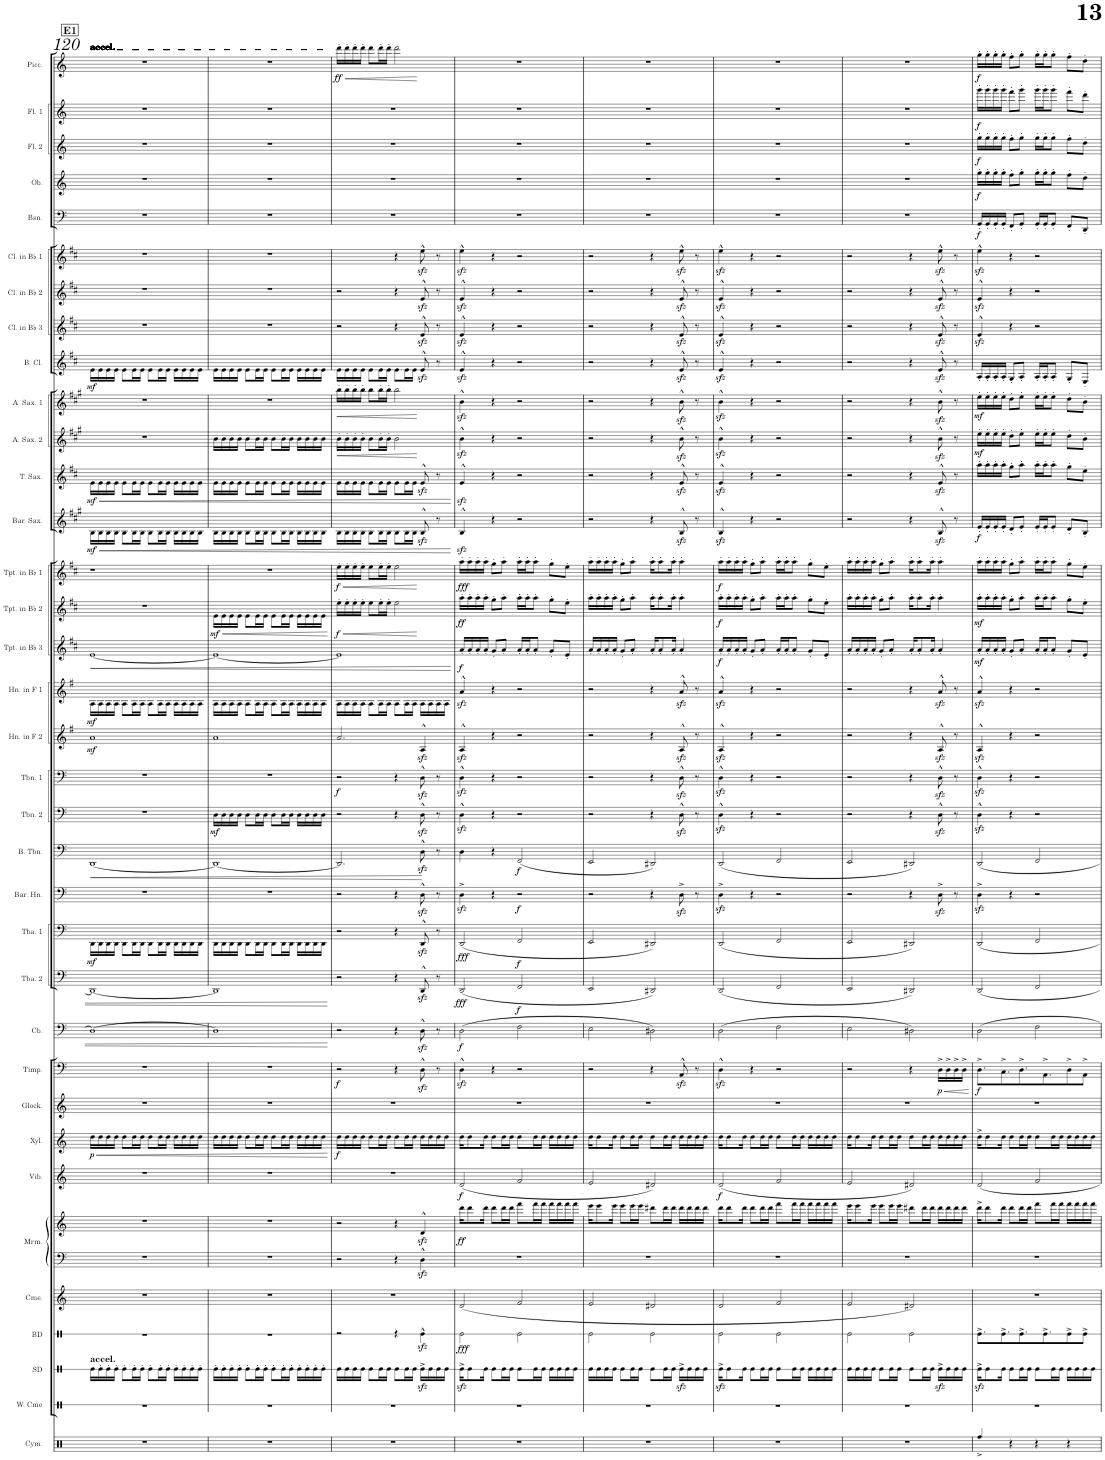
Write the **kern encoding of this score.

**kern	**kern	**kern	**kern	**dynam	**kern	**kern	**kern	**dynam	**kern	**dynam	**kern	**dynam	**kern	**kern	**dynam	**kern	**dynam	**kern	**dynam	**kern	**dynam	**kern	**dynam	**kern	**dynam	**kern	**dynam	**kern	**dynam	**kern	**dynam	**kern	**dynam	**kern	**dynam	**kern	**dynam	**kern	**dynam	**kern	**dynam	**kern	**dynam	**kern	**dynam	**kern	**dynam	**kern	**dynam	**kern	**kern	**kern	**kern	**dynam	**kern	**dynam	**kern	**dynam	**kern	**dynam	**kern	**dynam
*part35	*part34	*part33	*part32	*part32	*part31	*part30	*part30	*part30	*part29	*part29	*part28	*part28	*part27	*part26	*part26	*part25	*part25	*part24	*part24	*part23	*part23	*part22	*part22	*part21	*part21	*part20	*part20	*part19	*part19	*part18	*part18	*part17	*part17	*part16	*part16	*part15	*part15	*part14	*part14	*part13	*part13	*part12	*part12	*part11	*part11	*part10	*part10	*part9	*part9	*part8	*part7	*part6	*part5	*part5	*part4	*part4	*part3	*part3	*part2	*part2	*part1	*part1
*staff36	*staff35	*staff34	*staff33	*staff33	*staff32	*staff31	*staff30	*staff30/31	*staff29	*staff29	*staff28	*staff28	*staff27	*staff26	*staff26	*staff25	*staff25	*staff24	*staff24	*staff23	*staff23	*staff22	*staff22	*staff21	*staff21	*staff20	*staff20	*staff19	*staff19	*staff18	*staff18	*staff17	*staff17	*staff16	*staff16	*staff15	*staff15	*staff14	*staff14	*staff13	*staff13	*staff12	*staff12	*staff11	*staff11	*staff10	*staff10	*staff9	*staff9	*staff8	*staff7	*staff6	*staff5	*staff5	*staff4	*staff4	*staff3	*staff3	*staff2	*staff2	*staff1	*staff1
*I"Cymbals	*I"Wind Chimes	*I"Snare Drum	*I"Bass Drum	*	*I"Chimes	*I"Marimba	*	*	*I"Vibraphone	*	*I"Xylophone	*	*I"Glockenspiel	*I"Timpani	*	*I"Contrabass	*	*I"Tuba 2	*	*I"Tuba 1	*	*I"Baritone Horn	*	*I"Bass Trombone	*	*I"Trombone 2	*	*I"Trombone 1	*	*I"Horn in F 2	*	*I"Horn in F 1	*	*I"Trumpet in Bb 3	*	*I"Trumpet in Bb 2	*	*I"Trumpet in Bb 1	*	*I"Baritone Saxophone	*	*I"Tenor Saxophone	*	*I"Alto Saxophone 2	*	*I"Alto Saxophone 1	*	*I"Bass Clarinet	*	*I"Clarinet in Bb 3	*I"Clarinet in Bb 2	*I"Clarinet in Bb 1	*I"Bassoon	*	*I"Oboe	*	*I"Flute 2	*	*I"Flute 1	*	*I"Piccolo	*
*I'Cym.	*I'W. Cme	*I'SD	*I'BD	*	*I'Cme.	*I'Mrm.	*	*	*I'Vib.	*	*I'Xyl.	*	*I'Glock.	*I'Timp.	*	*I'Cb.	*	*I'Tba. 2	*	*I'Tba. 1	*	*I'Bar. Hn.	*	*I'B. Tbn.	*	*I'Tbn. 2	*	*I'Tbn. 1	*	*I'Hn. in F 2	*	*I'Hn. in F 1	*	*I'Tpt. in Bb 3	*	*I'Tpt. in Bb 2	*	*I'Tpt. in Bb 1	*	*I'Bar. Sax.	*	*I'T. Sax.	*	*I'A. Sax. 2	*	*I'A. Sax. 1	*	*I'B. Cl.	*	*I'Cl. in Bb 3	*I'Cl. in Bb 2	*I'Cl. in Bb 1	*I'Bsn.	*	*I'Ob.	*	*I'Fl. 2	*	*I'Fl. 1	*	*I'Picc.	*
!!LO:PB:g=z
*clefX	*clefX	*clefX	*clefX	*	*clefG2	*clefF4	*clefG2	*	*clefG2	*	*clefG2	*	*clefG2	*clefF4	*	*clefF4	*	*clefF4	*	*clefF4	*	*clefF4	*	*clefF4	*	*clefF4	*	*clefF4	*	*clefG2	*	*clefG2	*	*clefG2	*	*clefG2	*	*clefG2	*	*clefG2	*	*clefG2	*	*clefG2	*	*clefG2	*	*clefG2	*	*clefG2	*clefG2	*clefG2	*clefF4	*	*clefG2	*	*clefG2	*	*clefG2	*	*clefG2	*
*	*	*	*	*	*	*	*	*	*	*	*Trd-7c-12	*	*Trd-14c-24	*	*	*Trd7c12	*	*	*	*	*	*Trd4c7	*	*	*	*	*	*	*	*Trd4c7	*	*Trd4c7	*	*Trd1c2	*	*Trd1c2	*	*Trd1c2	*	*Trd12c21	*	*Trd8c14	*	*Trd5c9	*	*Trd5c9	*	*Trd8c14	*	*Trd1c2	*Trd1c2	*Trd1c2	*	*	*	*	*	*	*	*	*Trd-7c-12	*
*k[]	*k[]	*k[]	*k[]	*	*k[]	*k[]	*k[]	*	*k[]	*	*k[]	*	*k[]	*k[]	*	*k[]	*	*k[]	*	*k[]	*	*k[]	*	*k[]	*	*k[]	*	*k[]	*	*k[f#]	*	*k[f#]	*	*k[f#c#]	*	*k[f#c#]	*	*k[f#c#]	*	*k[f#c#g#]	*	*k[f#c#]	*	*k[f#c#g#]	*	*k[f#c#g#]	*	*k[f#c#]	*	*k[f#c#]	*k[f#c#]	*k[f#c#]	*k[]	*	*k[]	*	*k[]	*	*k[]	*	*k[]	*
*M4/4	*M4/4	*M4/4	*M4/4	*	*M4/4	*M4/4	*M4/4	*	*M4/4	*	*M4/4	*	*M4/4	*M4/4	*	*M4/4	*	*M4/4	*	*M4/4	*	*M4/4	*	*M4/4	*	*M4/4	*	*M4/4	*	*M4/4	*	*M4/4	*	*M4/4	*	*M4/4	*	*M4/4	*	*M4/4	*	*M4/4	*	*M4/4	*	*M4/4	*	*M4/4	*	*M4/4	*M4/4	*M4/4	*M4/4	*	*M4/4	*	*M4/4	*	*M4/4	*	*M4/4	*
!!LO:REH:place=s1:a:B:cj:fs=14:t=E1
=120	=120	=120	=120	=120	=120	=120	=120	=120	=120	=120	=120	=120	=120	=120	=120	=120	=120	=120	=120	=120	=120	=120	=120	=120	=120	=120	=120	=120	=120	=120	=120	=120	=120	=120	=120	=120	=120	=120	=120	=120	=120	=120	=120	=120	=120	=120	=120	=120	=120	=120	=120	=120	=120	=120	=120	=120	=120	=120	=120	=120	=120	=120
!	!	!	!	!	!	!	!	!	!	!	!	!	!	!	!	!	!	!	!	!	!	!	!	!	!	!	!	!	!	!	!	!	!	!	!	!	!	!	!	!	!	!	!	!	!	!	!	!	!	!	!	!	!	!	!	!	!	!	!	!	!LO:TX:a:t=accel.	!
!	!	!	!	!	!	!	!	!	!	!	!	!	!	!	!	!	!	!	!	!	!	!	!	!	!	!	!	!	!	!	!	!	!	!	!	!	!	!	!	!	!	!	!	!	!	!	!	!	!	!	!	!	!	!	!	!	!	!	!	!	!LO:TX:a:t=accel.	!
!	!	!	!	!	!	!	!	!	!	!	!	!	!	!	!	!	!	!	!	!	!	!	!	!	!	!	!	!	!	!	!	!	!	!	!	!	!	!	!	!	!	!	!	!	!	!	!	!	!	!	!	!	!	!	!	!	!	!	!	!	!LO:TX:a:t=accel.	!
!	!	!	!	!	!	!	!	!	!	!	!	!	!	!	!	!	!	!	!	!	!	!	!	!	!	!	!	!	!	!	!	!	!	!	!	!	!	!	!	!	!	!	!	!	!	!	!	!	!	!	!	!	!	!	!	!	!	!	!	!	!LO:TX:a:t=accel.	!
!	!	!	!	!	!	!	!	!	!	!	!	!	!	!	!	!	!	!	!	!	!	!	!	!	!	!	!	!	!	!	!	!	!	!	!	!	!	!	!	!	!	!	!	!	!	!	!	!	!	!	!	!	!	!	!	!	!	!	!	!	!LO:TX:a:t=accel.	!
!	!	!	!	!	!	!	!	!	!	!	!	!	!	!	!	!	!	!	!	!	!	!	!	!	!	!	!	!	!	!	!	!	!	!	!	!	!	!	!	!	!	!	!	!	!	!	!	!	!	!	!	!	!	!	!	!	!	!	!	!	!LO:TX:a:t=accel.	!
!	!	!	!	!	!	!	!	!	!	!	!	!	!	!	!	!	!	!	!	!	!	!	!	!	!	!	!	!	!	!	!	!	!	!	!	!	!	!	!	!	!	!	!	!	!	!	!	!	!	!	!	!	!	!	!	!	!	!	!	!	!LO:TX:a:t=accel.	!
!	!	!	!	!	!	!	!	!	!	!	!	!	!	!	!	!	!	!	!	!	!	!	!	!	!	!	!	!	!	!	!	!	!	!	!	!	!	!	!	!	!	!	!	!	!	!	!	!	!	!	!	!	!	!	!	!	!	!	!	!	!LO:TX:a:t=accel.	!
!	!	!	!	!	!	!	!	!	!	!	!	!	!	!	!	!	!	!	!	!	!	!	!	!	!	!	!	!	!	!	!	!	!	!	!	!	!	!	!	!	!	!	!	!	!	!	!	!	!	!	!	!	!	!	!	!	!	!	!	!	!LO:TX:a:t=accel.	!
!	!	!	!	!	!	!	!	!	!	!	!	!	!	!	!	!	!	!	!	!	!	!	!	!	!	!	!	!	!	!	!	!	!	!	!	!	!	!	!	!	!	!	!	!	!	!	!	!	!	!	!	!	!	!	!	!	!	!	!	!	!LO:TX:a:t=accel.	!
!	!	!LO:TX:a:t=accel.	!	!	!	!	!	!	!	!	!	!	!	!	!	!	!	!	!	!	!	!	!	!	!	!	!	!	!	!	!	!	!	!	!	!	!	!	!	!	!	!	!	!	!	!	!	!	!	!	!	!	!	!	!	!	!	!	!	!	!	!
!	!	!	!	!	!	!	!	!	!	!	!	!LO:HP:b	!	!	!	!	!	!	!	!	!	!	!	!	!LO:HP:b	!	!	!	!	!	!	!	!	!	!LO:HP:b	!	!	!	!	!	!LO:HP:b	!	!LO:HP:b	!	!	!	!	!	!	!	!	!	!	!	!	!	!	!	!	!	!	!
!	!	!	!	!	!	!	!	!	!	!	!	!LO:DY:n=1:b	!	!	!	!	!	!	!	!	!LO:DY:b	!	!	!	!	!	!	!	!	!	!LO:DY:b	!	!LO:DY:b	!	!	!	!	!	!	!	!LO:DY:n=1:b	!	!LO:DY:n=1:b	!	!	!	!	!	!LO:DY:b	!	!	!	!	!	!	!	!	!	!	!	!	!
1r	1r	16Re\LL	1r	.	1r	1r	1r	.	1r	.	16dd\LL	< p	1r	1r	.	1D_	.	1DD_	.	16DD\LL	mf	1r	.	[1DD	<	1r	.	1r	.	1a	mf	16A\LL	mf	[1e	<	1r	.	1r	.	16B\LL	< mf	16e\LL	< mf	1r	.	1r	.	16e\LL	mf	1r	1r	1r	1r	.	1r	.	1r	.	1r	.	1r	.
.	.	16Re'\	.	.	.	.	.	.	.	.	16dd\	.	.	.	.	.	.	.	.	16DD\	.	.	.	.	.	.	.	.	.	.	.	16A\	.	.	.	.	.	.	.	16B\	.	16e\	.	.	.	.	.	16e\	.	.	.	.	.	.	.	.	.	.	.	.	.	.
.	.	16Re'\	.	.	.	.	.	.	.	.	16dd\	.	.	.	.	.	.	.	.	16DD\	.	.	.	.	.	.	.	.	.	.	.	16A\	.	.	.	.	.	.	.	16B\	.	16e\	.	.	.	.	.	16e\	.	.	.	.	.	.	.	.	.	.	.	.	.	.
.	.	16Re'\JJ	.	.	.	.	.	.	.	.	16dd\JJ	.	.	.	.	.	.	.	.	16DD\JJ	.	.	.	.	.	.	.	.	.	.	.	16A\JJ	.	.	.	.	.	.	.	16B\JJ	.	16e\JJ	.	.	.	.	.	16e\JJ	.	.	.	.	.	.	.	.	.	.	.	.	.	.
.	.	8Re'\L	.	.	.	.	.	.	.	.	8dd\L	.	.	.	.	.	.	.	.	8DD\L	.	.	.	.	.	.	.	.	.	.	.	8A\L	.	.	.	.	.	.	.	8B\L	.	8e\L	.	.	.	.	.	8e\L	.	.	.	.	.	.	.	.	.	.	.	.	.	.
.	.	16Re'\L	.	.	.	.	.	.	.	.	16dd\L	.	.	.	.	.	.	.	.	16DD\L	.	.	.	.	.	.	.	.	.	.	.	16A\L	.	.	.	.	.	.	.	16B\L	.	16e\L	.	.	.	.	.	16e\L	.	.	.	.	.	.	.	.	.	.	.	.	.	.
.	.	16Re'\JJ	.	.	.	.	.	.	.	.	16dd\JJ	.	.	.	.	.	.	.	.	16DD\JJ	.	.	.	.	.	.	.	.	.	.	.	16A\JJ	.	.	.	.	.	.	.	16B\JJ	.	16e\JJ	.	.	.	.	.	16e\JJ	.	.	.	.	.	.	.	.	.	.	.	.	.	.
.	.	8Re'\L	.	.	.	.	.	.	.	.	8dd\L	.	.	.	.	.	.	.	.	8DD\L	.	.	.	.	.	.	.	.	.	.	.	8A\L	.	.	.	.	.	.	.	8B\L	.	8e\L	.	.	.	.	.	8e\L	.	.	.	.	.	.	.	.	.	.	.	.	.	.
.	.	16Re'\L	.	.	.	.	.	.	.	.	16dd\L	.	.	.	.	.	.	.	.	16DD\L	.	.	.	.	.	.	.	.	.	.	.	16A\L	.	.	.	.	.	.	.	16B\L	.	16e\L	.	.	.	.	.	16e\L	.	.	.	.	.	.	.	.	.	.	.	.	.	.
.	.	16Re'\JJ	.	.	.	.	.	.	.	.	16dd\JJ	.	.	.	.	.	.	.	.	16DD\JJ	.	.	.	.	.	.	.	.	.	.	.	16A\JJ	.	.	.	.	.	.	.	16B\JJ	.	16e\JJ	.	.	.	.	.	16e\JJ	.	.	.	.	.	.	.	.	.	.	.	.	.	.
.	.	16Re'\LL	.	.	.	.	.	.	.	.	16dd\LL	.	.	.	.	.	.	.	.	16DD\LL	.	.	.	.	.	.	.	.	.	.	.	16A\LL	.	.	.	.	.	.	.	16B\LL	.	16e\LL	.	.	.	.	.	16e\LL	.	.	.	.	.	.	.	.	.	.	.	.	.	.
.	.	16Re'\	.	.	.	.	.	.	.	.	16dd\	.	.	.	.	.	.	.	.	16DD\	.	.	.	.	.	.	.	.	.	.	.	16A\	.	.	.	.	.	.	.	16B\	.	16e\	.	.	.	.	.	16e\	.	.	.	.	.	.	.	.	.	.	.	.	.	.
.	.	16Re'\	.	.	.	.	.	.	.	.	16dd\	.	.	.	.	.	.	.	.	16DD\	.	.	.	.	.	.	.	.	.	.	.	16A\	.	.	.	.	.	.	.	16B\	.	16e\	.	.	.	.	.	16e\	.	.	.	.	.	.	.	.	.	.	.	.	.	.
.	.	16Re'\JJ	.	.	.	.	.	.	.	.	16dd\JJ	.	.	.	.	.	.	.	.	16DD\JJ	.	.	.	.	.	.	.	.	.	.	.	16A\JJ	.	.	.	.	.	.	.	16B\JJ	.	16e\JJ	.	.	.	.	.	16e\JJ	.	.	.	.	.	.	.	.	.	.	.	.	.	.
=121	=121	=121	=121	=121	=121	=121	=121	=121	=121	=121	=121	=121	=121	=121	=121	=121	=121	=121	=121	=121	=121	=121	=121	=121	=121	=121	=121	=121	=121	=121	=121	=121	=121	=121	=121	=121	=121	=121	=121	=121	=121	=121	=121	=121	=121	=121	=121	=121	=121	=121	=121	=121	=121	=121	=121	=121	=121	=121	=121	=121	=121	=121
!	!	!	!	!	!	!	!	!	!	!	!	!	!	!	!	!	!	!	!	!	!	!	!	!	!	!	!LO:DY:b	!	!	!	!	!	!	!	!	!	!LO:HP:b	!	!	!	!	!	!	!	!	!	!	!	!	!	!	!	!	!	!	!	!	!	!	!	!	!
!	!	!	!	!	!	!	!	!	!	!	!	!	!	!	!	!	!	!	!	!	!	!	!	!	!	!	!	!	!	!	!	!	!	!	!	!	!LO:DY:n=1:b	!	!	!	!	!	!	!	!	!	!	!	!	!	!	!	!	!	!	!	!	!	!	!	!	!
1r	1r	16Re'\LL	1r	.	1r	1r	1r	.	1r	.	16dd\LL	.	1r	1r	.	1D]	.	1DD]	.	16DD\LL	.	1r	.	1DD_	.	16D\LL	mf	1r	.	1a	.	16A\LL	.	1e_	.	16e\LL	< mf	1r	.	16B\LL	.	16e\LL	.	16b\LL	.	1r	.	16e\LL	.	1r	1r	1r	1r	.	1r	.	1r	.	1r	.	1r	.
.	.	16Re'\	.	.	.	.	.	.	.	.	16dd\	.	.	.	.	.	.	.	.	16DD\	.	.	.	.	.	16D\	.	.	.	.	.	16A\	.	.	.	16e\	.	.	.	16B\	.	16e\	.	16b\	.	.	.	16e\	.	.	.	.	.	.	.	.	.	.	.	.	.	.
.	.	16Re'\	.	.	.	.	.	.	.	.	16dd\	.	.	.	.	.	.	.	.	16DD\	.	.	.	.	.	16D\	.	.	.	.	.	16A\	.	.	.	16e\	.	.	.	16B\	.	16e\	.	16b\	.	.	.	16e\	.	.	.	.	.	.	.	.	.	.	.	.	.	.
.	.	16Re'\JJ	.	.	.	.	.	.	.	.	16dd\JJ	.	.	.	.	.	.	.	.	16DD\JJ	.	.	.	.	.	16D\JJ	.	.	.	.	.	16A\JJ	.	.	.	16e\JJ	.	.	.	16B\JJ	.	16e\JJ	.	16b\JJ	.	.	.	16e\JJ	.	.	.	.	.	.	.	.	.	.	.	.	.	.
.	.	8Re'\L	.	.	.	.	.	.	.	.	8dd\L	.	.	.	.	.	.	.	.	8DD\L	.	.	.	.	.	8D\L	.	.	.	.	.	8A\L	.	.	.	8e\L	.	.	.	8B\L	.	8e\L	.	8b\L	.	.	.	8e\L	.	.	.	.	.	.	.	.	.	.	.	.	.	.
.	.	16Re'\L	.	.	.	.	.	.	.	.	16dd\L	.	.	.	.	.	.	.	.	16DD\L	.	.	.	.	.	16D\L	.	.	.	.	.	16A\L	.	.	.	16e\L	.	.	.	16B\L	.	16e\L	.	16b\L	.	.	.	16e\L	.	.	.	.	.	.	.	.	.	.	.	.	.	.
.	.	16Re'\JJ	.	.	.	.	.	.	.	.	16dd\JJ	.	.	.	.	.	.	.	.	16DD\JJ	.	.	.	.	.	16D\JJ	.	.	.	.	.	16A\JJ	.	.	.	16e\JJ	.	.	.	16B\JJ	.	16e\JJ	.	16b\JJ	.	.	.	16e\JJ	.	.	.	.	.	.	.	.	.	.	.	.	.	.
.	.	8Re'\L	.	.	.	.	.	.	.	.	8dd\L	.	.	.	.	.	.	.	.	8DD\L	.	.	.	.	.	8D\L	.	.	.	.	.	8A\L	.	.	.	8e\L	.	.	.	8B\L	.	8e\L	.	8b\L	.	.	.	8e\L	.	.	.	.	.	.	.	.	.	.	.	.	.	.
.	.	16Re'\L	.	.	.	.	.	.	.	.	16dd\L	.	.	.	.	.	.	.	.	16DD\L	.	.	.	.	.	16D\L	.	.	.	.	.	16A\L	.	.	.	16e\L	.	.	.	16B\L	.	16e\L	.	16b\L	.	.	.	16e\L	.	.	.	.	.	.	.	.	.	.	.	.	.	.
.	.	16Re'\JJ	.	.	.	.	.	.	.	.	16dd\JJ	.	.	.	.	.	.	.	.	16DD\JJ	.	.	.	.	.	16D\JJ	.	.	.	.	.	16A\JJ	.	.	.	16e\JJ	.	.	.	16B\JJ	.	16e\JJ	.	16b\JJ	.	.	.	16e\JJ	.	.	.	.	.	.	.	.	.	.	.	.	.	.
.	.	16Re'\LL	.	.	.	.	.	.	.	.	16dd\LL	.	.	.	.	.	.	.	.	16DD\LL	.	.	.	.	.	16D\LL	.	.	.	.	.	16A\LL	.	.	.	16e\LL	.	.	.	16B\LL	.	16e\LL	.	16b\LL	.	.	.	16e\LL	.	.	.	.	.	.	.	.	.	.	.	.	.	.
.	.	16Re'\	.	.	.	.	.	.	.	.	16dd\	.	.	.	.	.	.	.	.	16DD\	.	.	.	.	.	16D\	.	.	.	.	.	16A\	.	.	.	16e\	.	.	.	16B\	.	16e\	.	16b\	.	.	.	16e\	.	.	.	.	.	.	.	.	.	.	.	.	.	.
.	.	16Re'\	.	.	.	.	.	.	.	.	16dd\	.	.	.	.	.	.	.	.	16DD\	.	.	.	.	.	16D\	.	.	.	.	.	16A\	.	.	.	16e\	.	.	.	16B\	.	16e\	.	16b\	.	.	.	16e\	.	.	.	.	.	.	.	.	.	.	.	.	.	.
.	.	16Re'\JJ	.	.	.	.	.	.	.	.	16dd\JJ	.	.	.	.	.	.	.	.	16DD\JJ	.	.	.	.	.	16D\JJ	.	.	.	.	.	16A\JJ	.	.	.	16e\JJ	.	.	.	16B\JJ	.	16e\JJ	.	16b\JJ	.	.	.	16e\JJ	.	.	.	.	.	.	.	.	.	.	.	.	.	.
.	.	.	.	.	.	.	.	.	.	.	.	[	.	.	.	.	.	.	.	.	.	.	.	.	.	.	.	.	.	.	.	.	.	.	.	.	[	.	.	.	.	.	.	.	.	.	.	.	.	.	.	.	.	.	.	.	.	.	.	.	.	.
=122	=122	=122	=122	=122	=122	=122	=122	=122	=122	=122	=122	=122	=122	=122	=122	=122	=122	=122	=122	=122	=122	=122	=122	=122	=122	=122	=122	=122	=122	=122	=122	=122	=122	=122	=122	=122	=122	=122	=122	=122	=122	=122	=122	=122	=122	=122	=122	=122	=122	=122	=122	=122	=122	=122	=122	=122	=122	=122	=122	=122	=122	=122
!	!	!	!	!	!	!	!	!	!	!	!	!LO:DY:b	!	!	!LO:DY:b	!	!	!	!	!	!	!	!	!	!	!	!	!	!LO:DY:b	!	!	!	!	!	!	!	!LO:HP:b	!	!LO:HP:b	!	!	!	!	!	!LO:HP:b	!	!LO:HP:b	!	!	!	!	!	!	!	!	!	!	!	!	!	!	!
!	!	!	!	!	!	!	!	!	!	!	!	!	!	!	!	!	!	!	!	!	!	!	!	!	!	!	!	!	!	!	!	!	!	!	!	!	!LO:DY:n=1:b	!	!LO:DY:n=1:b	!	!	!	!	!	!	!	!	!	!	!	!	!	!	!	!	!	!	!	!	!	!	!LO:DY:b
1r	1r	16Re\LL	2r	.	1r	2r	2r	.	1r	.	16dd\LL	f	1r	2r	f	2r	.	2r	.	2r	.	2r	.	2.DD/]	.	2r	.	2r	f	2.a/	.	16A\LL	.	1e]	.	16ee'\LL	< f	16ee'\LL	< f	16B\LL	.	16e\LL	.	16b'\LL	<	16bb'\LL	<	16e\LL	.	2r	2r	2ryy	1r	.	1r	.	1r	.	1r	.	16ddd'\LL	ff
.	.	16Re\	.	.	.	.	.	.	.	.	16dd\	.	.	.	.	.	.	.	.	.	.	.	.	.	.	.	.	.	.	.	.	16A\	.	.	.	16ee'\	.	16ee'\	.	16B\	.	16e\	.	16b'\	.	16bb'\	.	16e\	.	.	.	.	.	.	.	.	.	.	.	.	16ddd'\	.
.	.	16Re\	.	.	.	.	.	.	.	.	16dd\	.	.	.	.	.	.	.	.	.	.	.	.	.	.	.	.	.	.	.	.	16A\	.	.	.	16ee'\	.	16ee'\	.	16B\	.	16e\	.	16b'\	.	16bb'\	.	16e\	.	.	.	.	.	.	.	.	.	.	.	.	16ddd'\	.
.	.	16Re\JJ	.	.	.	.	.	.	.	.	16dd\JJ	.	.	.	.	.	.	.	.	.	.	.	.	.	.	.	.	.	.	.	.	16A\JJ	.	.	.	16ee'\JJ	.	16ee'\JJ	.	16B\JJ	.	16e\JJ	.	16b'\JJ	.	16bb'\JJ	.	16e\JJ	.	.	.	.	.	.	.	.	.	.	.	.	16ddd'\JJ	.
.	.	8Re\L	.	.	.	.	.	.	.	.	8dd\L	.	.	.	.	.	.	.	.	.	.	.	.	.	.	.	.	.	.	.	.	8A\L	.	.	.	8ee\L	.	8ee\L	.	8B\L	.	8e\L	.	8b\L	.	8bb\L	.	8e\L	.	.	.	.	.	.	.	.	.	.	.	.	8ddd\L	.
.	.	16Re\L	.	.	.	.	.	.	.	.	16dd\L	.	.	.	.	.	.	.	.	.	.	.	.	.	.	.	.	.	.	.	.	16A\L	.	.	.	16ee'\L	.	16ee'\L	.	16B\L	.	16e\L	.	16b'\L	.	16bb'\L	.	16e\L	.	.	.	.	.	.	.	.	.	.	.	.	16ddd'\L	.
.	.	16Re\JJ	.	.	.	.	.	.	.	.	16dd\JJ	.	.	.	.	.	.	.	.	.	.	.	.	.	.	.	.	.	.	.	.	16A\JJ	.	.	.	16ee'\JJ	.	16ee'\JJ	.	16B\JJ	.	16e\JJ	.	16b'\JJ	.	16bb'\JJ	.	16e\JJ	.	.	.	.	.	.	.	.	.	.	.	.	16ddd'\JJ	.
!	!	!	!	!	!	!	!	!	!	!	!	!	!	!	!	!	!	!	!	!	!	!	!	!	!	!	!	!	!	!	!	!	!	!	!	!	!	!	!	!	!	!	!	!	!	!	!	!	!	!	!	!	!	!	!	!	!	!	!	!	!	!LO:HP:b
.	.	8Re\L	4r	.	.	4r	4r	.	.	.	8dd\L	.	.	4r	.	4r	.	4r	.	4r	.	4r	.	.	.	4r	.	4r	.	.	.	8A\L	.	.	.	2ee\	.	2ee\	.	8B\L	.	8e\L	.	2b\	.	2bb\	.	8e\L	.	4r	4r	4r	.	.	.	.	.	.	.	.	2ddd\	<
.	.	16Re\L	.	.	.	.	.	.	.	.	16dd\L	.	.	.	.	.	.	.	.	.	.	.	.	.	.	.	.	.	.	.	.	16A\L	.	.	.	.	.	.	.	16B\L	.	16e\L	.	.	.	.	.	16e\L	.	.	.	.	.	.	.	.	.	.	.	.	.	.
.	.	16Re\JJ	.	.	.	.	.	.	.	.	16dd\JJ	.	.	.	.	.	.	.	.	.	.	.	.	.	.	.	.	.	.	.	.	16A\JJ	.	.	.	.	.	.	.	16B\JJ	.	16e\JJ	.	.	.	.	.	16e\JJ	.	.	.	.	.	.	.	.	.	.	.	.	.	.
.	.	16Rezz<^\LL	4Rezz<^^\	.	.	4Dzz<^^\	4dzz<^^/	.	.	.	16dd\LL	.	.	8Dzz<^^\	.	8Dzz<^^\	.	8DDzz<^^/	.	8DDzz<^^/	.	8Dzz<^^\	.	8Dzz<^^\	.	8Dzz<^^\	.	8Dzz<^^\	.	4Azz<^^/	.	16A\LL	.	.	.	.	.	.	.	8Bzz<^^/	.	8ezz<^^/	.	.	.	.	.	8ezz<^^/	.	8ezz<^^/	8ezz<^^/	8ee^^\	.	.	.	.	.	.	.	.	.	.
.	.	16Re\	.	.	.	.	.	.	.	.	16dd\	.	.	.	.	.	.	.	.	.	.	.	.	.	.	.	.	.	.	.	.	16A\	.	.	.	.	.	.	.	.	.	.	.	.	.	.	.	.	.	.	.	.	.	.	.	.	.	.	.	.	.	.
.	.	16Re\	.	.	.	.	.	.	.	.	16dd\	.	.	8r	.	8r	.	8r	.	8r	.	8r	.	8r	[	8r	.	8r	.	.	.	16A\	.	.	.	.	.	.	.	8r	.	8r	.	.	.	.	.	8r	.	8r	8r	8r	.	.	.	.	.	.	.	.	.	.
.	.	16Re\JJ	.	.	.	.	.	.	.	.	16dd\JJ	.	.	.	.	.	.	.	.	.	.	.	.	.	.	.	.	.	.	.	.	16A\JJ	.	.	.	.	.	.	.	.	.	.	.	.	.	.	.	.	.	.	.	.	.	.	.	.	.	.	.	.	.	.
.	.	.	.	.	.	.	.	.	.	.	.	.	.	.	.	.	.	.	.	.	.	.	.	.	.	.	.	.	.	.	.	.	.	.	[	.	[	.	[	.	[	.	[	.	[	.	[	.	.	.	.	.	.	.	.	.	.	.	.	.	.	.
=123	=123	=123	=123	=123	=123	=123	=123	=123	=123	=123	=123	=123	=123	=123	=123	=123	=123	=123	=123	=123	=123	=123	=123	=123	=123	=123	=123	=123	=123	=123	=123	=123	=123	=123	=123	=123	=123	=123	=123	=123	=123	=123	=123	=123	=123	=123	=123	=123	=123	=123	=123	=123	=123	=123	=123	=123	=123	=123	=123	=123	=123	=123
!	!	!	!	!LO:DY:b	!	!	!	!LO:DY:b	!	!LO:DY:b	!	!	!	!	!	!	!LO:DY:b	!	!LO:DY:b	!	!LO:DY:b	!	!	!	!	!	!	!	!	!	!	!	!	!	!LO:DY:b	!	!LO:DY:b	!	!LO:DY:b	!	!	!	!	!	!	!	!	!	!	!	!	!	!	!	!	!	!	!	!	!	!	!
1r	1r	16Rezz<^\KL	2Re\	fff	(2d/	1r	16ddd\KL	ff	(2d/	f	16dd\KL	.	1r	4Dzz<^^\	.	(2D\	f	(2DD/	fff	(2DD/	fff	4Dzz<^\	.	4D\	.	4Dzz<^^\	.	4Dzz<^^\	.	4Azz<^^/	.	4azz<^^/	.	16a'/LL	f	16aa'\LL	ff	16aa'\LL	fff	4Bzz<^^/	.	4ezz<^^/	.	4bzz<^^\	.	4bzz<^^\	.	4ezz<^^/	.	4ezz<^^/	4ezz<^^/	4eezz<^^\	1r	.	1r	.	1r	.	1r	.	1r	.
.	.	8Re\	.	.	.	.	8ddd\	.	.	.	8dd\	.	.	.	.	.	.	.	.	.	.	.	.	.	.	.	.	.	.	.	.	.	.	16a'/	.	16aa'\	.	16aa'\	.	.	.	.	.	.	.	.	.	.	.	.	.	.	.	.	.	.	.	.	.	.	.	.
.	.	.	.	.	.	.	.	.	.	.	.	.	.	.	.	.	.	.	.	.	.	.	.	.	.	.	.	.	.	.	.	.	.	16a'/	.	16aa'\	.	16aa'\	.	.	.	.	.	.	.	.	.	.	.	.	.	.	.	.	.	.	.	.	.	.	.	.
.	.	16Re\Jk	.	.	.	.	16ddd\Jk	.	.	.	16dd\Jk	.	.	.	.	.	.	.	.	.	.	.	.	.	.	.	.	.	.	.	.	.	.	16a'/JJ	.	16aa'\JJ	.	16aa'\JJ	.	.	.	.	.	.	.	.	.	.	.	.	.	.	.	.	.	.	.	.	.	.	.	.
.	.	8Re\L	.	.	.	.	8ddd\L	.	.	.	8dd\L	.	.	4r	.	.	.	.	.	.	.	4r	.	4r	.	4r	.	4r	.	4r	.	4r	.	8g'/L	.	8gg'\L	.	8gg'\L	.	4r	.	4r	.	4r	.	4r	.	4r	.	4r	4r	4r	.	.	.	.	.	.	.	.	.	.
.	.	16Re\L	.	.	.	.	16ddd\L	.	.	.	16dd\L	.	.	.	.	.	.	.	.	.	.	.	.	.	.	.	.	.	.	.	.	.	.	8a'/J	.	8aa'\J	.	8aa'\J	.	.	.	.	.	.	.	.	.	.	.	.	.	.	.	.	.	.	.	.	.	.	.	.
.	.	16Re\JJ	.	.	.	.	16ddd\JJ	.	.	.	16dd\JJ	.	.	.	.	.	.	.	.	.	.	.	.	.	.	.	.	.	.	.	.	.	.	.	.	.	.	.	.	.	.	.	.	.	.	.	.	.	.	.	.	.	.	.	.	.	.	.	.	.	.	.
!	!	!	!	!	!	!	!	!	!	!	!	!	!	!	!	!	!	!	!LO:DY:b	!	!LO:DY:b	!	!LO:DY:b	!	!LO:DY:b	!	!	!	!	!	!	!	!	!	!	!	!	!	!	!	!	!	!	!	!	!	!	!	!	!	!	!	!	!	!	!	!	!	!	!	!	!
.	.	8Re\L	2Re\	.	2f/	.	8fff\L	.	2f/	.	8dd\L	.	.	2r	.	2F\	.	2FF/	f	2FF/	f	2r	f	(2FF/	f	2r	.	2r	.	2r	.	2r	.	16a'/LL	.	16aa'\LL	.	16aa'\LL	.	2r	.	2r	.	2r	.	2r	.	2r	.	2r	2r	2r	.	.	.	.	.	.	.	.	.	.
.	.	.	.	.	.	.	.	.	.	.	.	.	.	.	.	.	.	.	.	.	.	.	.	.	.	.	.	.	.	.	.	.	.	16a'/J	.	16aa'\J	.	16aa'\J	.	.	.	.	.	.	.	.	.	.	.	.	.	.	.	.	.	.	.	.	.	.	.	.
.	.	16Re\L	.	.	.	.	16fff\L	.	.	.	16dd\L	.	.	.	.	.	.	.	.	.	.	.	.	.	.	.	.	.	.	.	.	.	.	8a'/J	.	8aa'\J	.	8aa'\J	.	.	.	.	.	.	.	.	.	.	.	.	.	.	.	.	.	.	.	.	.	.	.	.
.	.	16Re\JJ	.	.	.	.	16fff\JJ	.	.	.	16dd\JJ	.	.	.	.	.	.	.	.	.	.	.	.	.	.	.	.	.	.	.	.	.	.	.	.	.	.	.	.	.	.	.	.	.	.	.	.	.	.	.	.	.	.	.	.	.	.	.	.	.	.	.
.	.	16Re\LL	.	.	.	.	16fff\LL	.	.	.	16dd\LL	.	.	.	.	.	.	.	.	.	.	.	.	.	.	.	.	.	.	.	.	.	.	8g'/L	.	8gg'\L	.	8gg'\L	.	.	.	.	.	.	.	.	.	.	.	.	.	.	.	.	.	.	.	.	.	.	.	.
.	.	16Re\	.	.	.	.	16fff\	.	.	.	16dd\	.	.	.	.	.	.	.	.	.	.	.	.	.	.	.	.	.	.	.	.	.	.	.	.	.	.	.	.	.	.	.	.	.	.	.	.	.	.	.	.	.	.	.	.	.	.	.	.	.	.	.
.	.	16Re\	.	.	.	.	16fff\	.	.	.	16dd\	.	.	.	.	.	.	.	.	.	.	.	.	.	.	.	.	.	.	.	.	.	.	8e'/J	.	8ee'\J	.	8ee'\J	.	.	.	.	.	.	.	.	.	.	.	.	.	.	.	.	.	.	.	.	.	.	.	.
.	.	16Re\JJ	.	.	.	.	16fff\JJ	.	.	.	16dd\JJ	.	.	.	.	.	.	.	.	.	.	.	.	.	.	.	.	.	.	.	.	.	.	.	.	.	.	.	.	.	.	.	.	.	.	.	.	.	.	.	.	.	.	.	.	.	.	.	.	.	.	.
.	.	.	.	.	.	.	.	.	.	.	.	.	.	.	.	.	.	.	.	.	.	.	.	.	.	.	.	.	.	.	.	.	.	.	.	.	.	.	.	.	.	.	.	.	.	.	.	.	.	.	.	.	.	.	.	.	.	.	.	.	.	[
=124	=124	=124	=124	=124	=124	=124	=124	=124	=124	=124	=124	=124	=124	=124	=124	=124	=124	=124	=124	=124	=124	=124	=124	=124	=124	=124	=124	=124	=124	=124	=124	=124	=124	=124	=124	=124	=124	=124	=124	=124	=124	=124	=124	=124	=124	=124	=124	=124	=124	=124	=124	=124	=124	=124	=124	=124	=124	=124	=124	=124	=124	=124
1r	1r	16Re\LL	2Re\	.	2e/	1r	16eee\KL	.	2e/	.	16dd\KL	.	1r	2r	.	2E\	.	2EE/	.	2EE/	.	2r	.	2EE/	.	2r	.	2r	.	2r	.	2r	.	16a'/LL	.	16aa'\LL	.	16aa'\LL	.	2r	.	2r	.	2r	.	2r	.	2r	.	2r	2r	2r	1r	.	1r	.	1r	.	1r	.	1r	.
.	.	16Re\	.	.	.	.	8eee\	.	.	.	8dd\	.	.	.	.	.	.	.	.	.	.	.	.	.	.	.	.	.	.	.	.	.	.	16a'/	.	16aa'\	.	16aa'\	.	.	.	.	.	.	.	.	.	.	.	.	.	.	.	.	.	.	.	.	.	.	.	.
.	.	16Re\	.	.	.	.	.	.	.	.	.	.	.	.	.	.	.	.	.	.	.	.	.	.	.	.	.	.	.	.	.	.	.	16a'/	.	16aa'\	.	16aa'\	.	.	.	.	.	.	.	.	.	.	.	.	.	.	.	.	.	.	.	.	.	.	.	.
.	.	16Re\JJ	.	.	.	.	16eee\Jk	.	.	.	16dd\Jk	.	.	.	.	.	.	.	.	.	.	.	.	.	.	.	.	.	.	.	.	.	.	16a'/JJ	.	16aa'\JJ	.	16aa'\JJ	.	.	.	.	.	.	.	.	.	.	.	.	.	.	.	.	.	.	.	.	.	.	.	.
.	.	8Re\L	.	.	.	.	8eee\L	.	.	.	8dd\L	.	.	.	.	.	.	.	.	.	.	.	.	.	.	.	.	.	.	.	.	.	.	8g'/L	.	8gg'\L	.	8gg'\L	.	.	.	.	.	.	.	.	.	.	.	.	.	.	.	.	.	.	.	.	.	.	.	.
.	.	16Re\L	.	.	.	.	16eee\L	.	.	.	16dd\L	.	.	.	.	.	.	.	.	.	.	.	.	.	.	.	.	.	.	.	.	.	.	8a'/J	.	8aa'\J	.	8aa'\J	.	.	.	.	.	.	.	.	.	.	.	.	.	.	.	.	.	.	.	.	.	.	.	.
.	.	16Re\JJ	.	.	.	.	16eee\JJ	.	.	.	16dd\JJ	.	.	.	.	.	.	.	.	.	.	.	.	.	.	.	.	.	.	.	.	.	.	.	.	.	.	.	.	.	.	.	.	.	.	.	.	.	.	.	.	.	.	.	.	.	.	.	.	.	.	.
.	.	8Re\L	2Re\	.	2d#X/	.	8ddd#X\L	.	2d#X/)	.	8dd\L	.	.	4r	.	2D#X\)	.	2DD#X/)	.	2DD#X/)	.	4r	.	2DD#X/)	.	4r	.	4r	.	4r	.	4r	.	16a'/KL	.	16aa'\KL	.	16aa'\KL	.	4r	.	4r	.	4r	.	4r	.	4r	.	4r	4r	4r	.	.	.	.	.	.	.	.	.	.
.	.	.	.	.	.	.	.	.	.	.	.	.	.	.	.	.	.	.	.	.	.	.	.	.	.	.	.	.	.	.	.	.	.	8a'/	.	8aa'\	.	8aa'\	.	.	.	.	.	.	.	.	.	.	.	.	.	.	.	.	.	.	.	.	.	.	.	.
.	.	16Re\L	.	.	.	.	16ddd#\L	.	.	.	16dd\L	.	.	.	.	.	.	.	.	.	.	.	.	.	.	.	.	.	.	.	.	.	.	.	.	.	.	.	.	.	.	.	.	.	.	.	.	.	.	.	.	.	.	.	.	.	.	.	.	.	.	.
.	.	16Re\JJ	.	.	.	.	16ddd#\JJ	.	.	.	16dd\JJ	.	.	.	.	.	.	.	.	.	.	.	.	.	.	.	.	.	.	.	.	.	.	16a'/Jk	.	16aa'\Jk	.	16aa'\Jk	.	.	.	.	.	.	.	.	.	.	.	.	.	.	.	.	.	.	.	.	.	.	.	.
.	.	16Rezz<^\LL	.	.	.	.	16ddd#\LL	.	.	.	16dd\LL	.	.	8AAzz<^^/	.	.	.	.	.	.	.	8Dzz<^\	.	.	.	8Dzz<^^\	.	8Dzz<^^\	.	8Azz<^^/	.	8azz<^^/	.	4a'/	.	4aa'\	.	4aa'\	.	8Bzz<^^/	.	8ezz<^^/	.	8bzz<^^\	.	8bzz<^^\	.	8ezz<^^/	.	8ezz<^^/	8ezz<^^/	8eezz<^^\	.	.	.	.	.	.	.	.	.	.
.	.	16Re\	.	.	.	.	16ddd#\	.	.	.	16dd\	.	.	.	.	.	.	.	.	.	.	.	.	.	.	.	.	.	.	.	.	.	.	.	.	.	.	.	.	.	.	.	.	.	.	.	.	.	.	.	.	.	.	.	.	.	.	.	.	.	.	.
.	.	16Re\	.	.	.	.	16ddd#\	.	.	.	16dd\	.	.	8r	.	.	.	.	.	.	.	8r	.	.	.	8r	.	8r	.	8r	.	8r	.	.	.	.	.	.	.	8r	.	8r	.	8r	.	8r	.	8r	.	8r	8r	8r	.	.	.	.	.	.	.	.	.	.
.	.	16Re\JJ	.	.	.	.	16ddd#\JJ	.	.	.	16dd\JJ	.	.	.	.	.	.	.	.	.	.	.	.	.	.	.	.	.	.	.	.	.	.	.	.	.	.	.	.	.	.	.	.	.	.	.	.	.	.	.	.	.	.	.	.	.	.	.	.	.	.	.
=125	=125	=125	=125	=125	=125	=125	=125	=125	=125	=125	=125	=125	=125	=125	=125	=125	=125	=125	=125	=125	=125	=125	=125	=125	=125	=125	=125	=125	=125	=125	=125	=125	=125	=125	=125	=125	=125	=125	=125	=125	=125	=125	=125	=125	=125	=125	=125	=125	=125	=125	=125	=125	=125	=125	=125	=125	=125	=125	=125	=125	=125	=125
!	!	!	!	!	!	!	!	!	!	!LO:DY:b	!	!	!	!	!	!	!	!	!	!	!	!	!	!	!	!	!	!	!	!	!	!	!	!	!LO:DY:b	!	!LO:DY:b	!	!LO:DY:b	!	!	!	!	!	!	!	!	!	!	!	!	!	!	!	!	!	!	!	!	!	!	!
1r	1r	16Rezz<^\KL	2Re\	.	2d/	1r	16ddd\KL	.	(2d/	f	16dd\KL	.	1r	4Dzz<^^\	.	(2D\	.	(2DD/	.	(2DD/	.	4Dzz<^\	.	(2DD/	.	4Dzz<^^\	.	4Dzz<^^\	.	4Azz<^^/	.	4azz<^^/	.	16a'/LL	f	16aa'\LL	f	16aa'\LL	f	4Bzz<^^/	.	4ezz<^^/	.	4bzz<^^\	.	4bzz<^^\	.	4ezz<^^/	.	4ezz<^^/	4ezz<^^/	4eezz<^^\	1r	.	1r	.	1r	.	1r	.	1r	.
.	.	8Re\	.	.	.	.	8ddd\	.	.	.	8dd\	.	.	.	.	.	.	.	.	.	.	.	.	.	.	.	.	.	.	.	.	.	.	16a'/	.	16aa'\	.	16aa'\	.	.	.	.	.	.	.	.	.	.	.	.	.	.	.	.	.	.	.	.	.	.	.	.
.	.	.	.	.	.	.	.	.	.	.	.	.	.	.	.	.	.	.	.	.	.	.	.	.	.	.	.	.	.	.	.	.	.	16a'/	.	16aa'\	.	16aa'\	.	.	.	.	.	.	.	.	.	.	.	.	.	.	.	.	.	.	.	.	.	.	.	.
.	.	16Re\Jk	.	.	.	.	16ddd\Jk	.	.	.	16dd\Jk	.	.	.	.	.	.	.	.	.	.	.	.	.	.	.	.	.	.	.	.	.	.	16a'/JJ	.	16aa'\JJ	.	16aa'\JJ	.	.	.	.	.	.	.	.	.	.	.	.	.	.	.	.	.	.	.	.	.	.	.	.
.	.	8Re\L	.	.	.	.	8ddd\L	.	.	.	8dd\L	.	.	4r	.	.	.	.	.	.	.	4r	.	.	.	4r	.	4r	.	4r	.	4r	.	8g'/L	.	8gg'\L	.	8gg'\L	.	4r	.	4r	.	4r	.	4r	.	4r	.	4r	4r	4r	.	.	.	.	.	.	.	.	.	.
.	.	16Re\L	.	.	.	.	16ddd\L	.	.	.	16dd\L	.	.	.	.	.	.	.	.	.	.	.	.	.	.	.	.	.	.	.	.	.	.	8a'/J	.	8aa'\J	.	8aa'\J	.	.	.	.	.	.	.	.	.	.	.	.	.	.	.	.	.	.	.	.	.	.	.	.
.	.	16Re\JJ	.	.	.	.	16ddd\JJ	.	.	.	16dd\JJ	.	.	.	.	.	.	.	.	.	.	.	.	.	.	.	.	.	.	.	.	.	.	.	.	.	.	.	.	.	.	.	.	.	.	.	.	.	.	.	.	.	.	.	.	.	.	.	.	.	.	.
.	.	8Re\L	2Re\	.	2f/	.	8fff\L	.	2f/	.	8dd\L	.	.	2r	.	2F\	.	2FF/	.	2FF/	.	2r	.	2FF/	.	2r	.	2r	.	2r	.	2r	.	16a'/LL	.	16aa'\LL	.	16aa'\LL	.	2r	.	2r	.	2r	.	2r	.	2r	.	2r	2r	2r	.	.	.	.	.	.	.	.	.	.
.	.	.	.	.	.	.	.	.	.	.	.	.	.	.	.	.	.	.	.	.	.	.	.	.	.	.	.	.	.	.	.	.	.	16a'/J	.	16aa'\J	.	16aa'\J	.	.	.	.	.	.	.	.	.	.	.	.	.	.	.	.	.	.	.	.	.	.	.	.
.	.	16Re\L	.	.	.	.	16fff\L	.	.	.	16dd\L	.	.	.	.	.	.	.	.	.	.	.	.	.	.	.	.	.	.	.	.	.	.	8a'/J	.	8aa'\J	.	8aa'\J	.	.	.	.	.	.	.	.	.	.	.	.	.	.	.	.	.	.	.	.	.	.	.	.
.	.	16Re\JJ	.	.	.	.	16fff\JJ	.	.	.	16dd\JJ	.	.	.	.	.	.	.	.	.	.	.	.	.	.	.	.	.	.	.	.	.	.	.	.	.	.	.	.	.	.	.	.	.	.	.	.	.	.	.	.	.	.	.	.	.	.	.	.	.	.	.
.	.	16Re\LL	.	.	.	.	16fff\LL	.	.	.	16dd\LL	.	.	.	.	.	.	.	.	.	.	.	.	.	.	.	.	.	.	.	.	.	.	8g'/L	.	8gg'\L	.	8gg'\L	.	.	.	.	.	.	.	.	.	.	.	.	.	.	.	.	.	.	.	.	.	.	.	.
.	.	16Re\	.	.	.	.	16fff\	.	.	.	16dd\	.	.	.	.	.	.	.	.	.	.	.	.	.	.	.	.	.	.	.	.	.	.	.	.	.	.	.	.	.	.	.	.	.	.	.	.	.	.	.	.	.	.	.	.	.	.	.	.	.	.	.
.	.	16Re\	.	.	.	.	16fff\	.	.	.	16dd\	.	.	.	.	.	.	.	.	.	.	.	.	.	.	.	.	.	.	.	.	.	.	8e'/J	.	8ee'\J	.	8ee'\J	.	.	.	.	.	.	.	.	.	.	.	.	.	.	.	.	.	.	.	.	.	.	.	.
.	.	16Re\JJ	.	.	.	.	16fff\JJ	.	.	.	16dd\JJ	.	.	.	.	.	.	.	.	.	.	.	.	.	.	.	.	.	.	.	.	.	.	.	.	.	.	.	.	.	.	.	.	.	.	.	.	.	.	.	.	.	.	.	.	.	.	.	.	.	.	.
=126	=126	=126	=126	=126	=126	=126	=126	=126	=126	=126	=126	=126	=126	=126	=126	=126	=126	=126	=126	=126	=126	=126	=126	=126	=126	=126	=126	=126	=126	=126	=126	=126	=126	=126	=126	=126	=126	=126	=126	=126	=126	=126	=126	=126	=126	=126	=126	=126	=126	=126	=126	=126	=126	=126	=126	=126	=126	=126	=126	=126	=126	=126
1r	1r	16Re\LL	2Re\	.	2e/	1r	16eee\KL	.	2e/	.	16dd\KL	.	1r	2r	.	2E\	.	2EE/	.	2EE/	.	2r	.	2EE/	.	2r	.	2r	.	2r	.	2r	.	16a'/LL	.	16aa'\LL	.	16aa'\LL	.	2r	.	2r	.	2r	.	2r	.	2r	.	2r	2r	2r	1r	.	1r	.	1r	.	1r	.	1r	.
.	.	16Re\	.	.	.	.	8eee\	.	.	.	8dd\	.	.	.	.	.	.	.	.	.	.	.	.	.	.	.	.	.	.	.	.	.	.	16a'/	.	16aa'\	.	16aa'\	.	.	.	.	.	.	.	.	.	.	.	.	.	.	.	.	.	.	.	.	.	.	.	.
.	.	16Re\	.	.	.	.	.	.	.	.	.	.	.	.	.	.	.	.	.	.	.	.	.	.	.	.	.	.	.	.	.	.	.	16a'/	.	16aa'\	.	16aa'\	.	.	.	.	.	.	.	.	.	.	.	.	.	.	.	.	.	.	.	.	.	.	.	.
.	.	16Re\JJ	.	.	.	.	16eee\Jk	.	.	.	16dd\Jk	.	.	.	.	.	.	.	.	.	.	.	.	.	.	.	.	.	.	.	.	.	.	16a'/JJ	.	16aa'\JJ	.	16aa'\JJ	.	.	.	.	.	.	.	.	.	.	.	.	.	.	.	.	.	.	.	.	.	.	.	.
.	.	8Re\L	.	.	.	.	8eee\L	.	.	.	8dd\L	.	.	.	.	.	.	.	.	.	.	.	.	.	.	.	.	.	.	.	.	.	.	8g'/L	.	8gg'\L	.	8gg'\L	.	.	.	.	.	.	.	.	.	.	.	.	.	.	.	.	.	.	.	.	.	.	.	.
.	.	16Re\L	.	.	.	.	16eee\L	.	.	.	16dd\L	.	.	.	.	.	.	.	.	.	.	.	.	.	.	.	.	.	.	.	.	.	.	8a'/J	.	8aa'\J	.	8aa'\J	.	.	.	.	.	.	.	.	.	.	.	.	.	.	.	.	.	.	.	.	.	.	.	.
.	.	16Re\JJ	.	.	.	.	16eee\JJ	.	.	.	16dd\JJ	.	.	.	.	.	.	.	.	.	.	.	.	.	.	.	.	.	.	.	.	.	.	.	.	.	.	.	.	.	.	.	.	.	.	.	.	.	.	.	.	.	.	.	.	.	.	.	.	.	.	.
.	.	8Re\L	2Re\	.	2d#X/)	.	8ddd#X\L	.	2d#X/)	.	8dd\L	.	.	4r	.	2D#X\)	.	2DD#X/)	.	2DD#X/)	.	4r	.	2DD#X/)	.	4r	.	4r	.	4r	.	4r	.	16a'/KL	.	16aa'\KL	.	16aa'\KL	.	4r	.	4r	.	4r	.	4r	.	4r	.	4r	4r	4r	.	.	.	.	.	.	.	.	.	.
.	.	.	.	.	.	.	.	.	.	.	.	.	.	.	.	.	.	.	.	.	.	.	.	.	.	.	.	.	.	.	.	.	.	8a'/	.	8aa'\	.	8aa'\	.	.	.	.	.	.	.	.	.	.	.	.	.	.	.	.	.	.	.	.	.	.	.	.
.	.	16Re\L	.	.	.	.	16ddd#\L	.	.	.	16dd\L	.	.	.	.	.	.	.	.	.	.	.	.	.	.	.	.	.	.	.	.	.	.	.	.	.	.	.	.	.	.	.	.	.	.	.	.	.	.	.	.	.	.	.	.	.	.	.	.	.	.	.
.	.	16Re\JJ	.	.	.	.	16ddd#\JJ	.	.	.	16dd\JJ	.	.	.	.	.	.	.	.	.	.	.	.	.	.	.	.	.	.	.	.	.	.	16a'/Jk	.	16aa'\Jk	.	16aa'\Jk	.	.	.	.	.	.	.	.	.	.	.	.	.	.	.	.	.	.	.	.	.	.	.	.
!	!	!	!	!	!	!	!	!	!	!	!	!	!	!	!LO:HP:b	!	!	!	!	!	!	!	!	!	!	!	!	!	!	!	!	!	!	!	!	!	!	!	!	!	!	!	!	!	!	!	!	!	!	!	!	!	!	!	!	!	!	!	!	!	!	!
!	!	!	!	!	!	!	!	!	!	!	!	!	!	!	!LO:DY:n=1:b	!	!	!	!	!	!	!	!	!	!	!	!	!	!	!	!	!	!	!	!	!	!	!	!	!	!	!	!	!	!	!	!	!	!	!	!	!	!	!	!	!	!	!	!	!	!	!
.	.	16Rezz<^\LL	.	.	.	.	16ddd#\LL	.	.	.	16dd\LL	.	.	16D^\LL	< p	.	.	.	.	.	.	8Dzz<^\	.	.	.	8Dzz<^^\	.	8Dzz<^^\	.	8Azz<^^/	.	8azz<^^/	.	4a'/	.	4aa'\	.	4aa'\	.	8Bzz<^^/	.	8ezz<^^/	.	8bzz<^^\	.	8bzz<^^\	.	8ezz<^^/	.	8ezz<^^/	8ezz<^^/	8eezz<^^\	.	.	.	.	.	.	.	.	.	.
.	.	16Re\	.	.	.	.	16ddd#\	.	.	.	16dd\	.	.	16D^\	.	.	.	.	.	.	.	.	.	.	.	.	.	.	.	.	.	.	.	.	.	.	.	.	.	.	.	.	.	.	.	.	.	.	.	.	.	.	.	.	.	.	.	.	.	.	.	.
.	.	16Re\	.	.	.	.	16ddd#\	.	.	.	16dd\	.	.	16D^\	.	.	.	.	.	.	.	8r	.	.	.	8r	.	8r	.	8r	.	8r	.	.	.	.	.	.	.	8r	.	8r	.	8r	.	8r	.	8r	.	8r	8r	8r	.	.	.	.	.	.	.	.	.	.
.	.	16Re\JJ	.	.	.	.	16ddd#\JJ	.	.	.	16dd\JJ	.	.	16D^\JJ	.	.	.	.	.	.	.	.	.	.	.	.	.	.	.	.	.	.	.	.	.	.	.	.	.	.	.	.	.	.	.	.	.	.	.	.	.	.	.	.	.	.	.	.	.	.	.	.
.	.	.	.	.	.	.	.	.	.	.	.	.	.	.	[	.	.	.	.	.	.	.	.	.	.	.	.	.	.	.	.	.	.	.	.	.	.	.	.	.	.	.	.	.	.	.	.	.	.	.	.	.	.	.	.	.	.	.	.	.	.	.
=127	=127	=127	=127	=127	=127	=127	=127	=127	=127	=127	=127	=127	=127	=127	=127	=127	=127	=127	=127	=127	=127	=127	=127	=127	=127	=127	=127	=127	=127	=127	=127	=127	=127	=127	=127	=127	=127	=127	=127	=127	=127	=127	=127	=127	=127	=127	=127	=127	=127	=127	=127	=127	=127	=127	=127	=127	=127	=127	=127	=127	=127	=127
!	!	!	!	!	!	!	!	!	!	!	!	!	!	!	!LO:DY:b	!	!	!	!	!	!	!	!	!	!	!	!	!	!	!	!	!	!	!	!LO:DY:b	!	!LO:DY:b	!	!	!	!LO:DY:b	!	!	!	!LO:DY:b	!	!LO:DY:b	!	!	!	!	!	!	!LO:DY:b	!	!LO:DY:b	!	!LO:DY:b	!	!LO:DY:b	!	!LO:DY:b
4Rff^/	1r	16Rezz<^\KL	8.Re^\L	.	1r	1r	16ddd^\KL	.	2d/	.	16dd^\KL	.	1r	8.D^\L	f	2D\	.	2DD/	.	2DD/	.	4Dzz<^\	.	2DD/	.	4Dzz<^^\	.	4Dzz<^^\	.	4Azz<^^/	.	4azz<^^/	.	16a'/LL	mf	16aa'\LL	mf	16aa'\LL	.	16e'/LL	f	16aa'\LL	.	16ee'\LL	mf	16ee'\LL	mf	16A'/LL	.	4ezz<^^/	4ezz<^^/	4eezz<^^\	16GG'/LL	f	16gg'\LL	f	16gg'\LL	f	16ggg'\LL	f	16gg'\LL	f
.	.	8Re\	.	.	.	.	8ddd\	.	.	.	8dd\	.	.	.	.	.	.	.	.	.	.	.	.	.	.	.	.	.	.	.	.	.	.	16a'/	.	16aa'\	.	16aa'\	.	16e'/	.	16aa'\	.	16ee'\	.	16ee'\	.	16A'/	.	.	.	.	16GG'/	.	16gg'\	.	16gg'\	.	16ggg'\	.	16gg'\	.
.	.	.	.	.	.	.	.	.	.	.	.	.	.	.	.	.	.	.	.	.	.	.	.	.	.	.	.	.	.	.	.	.	.	16a'/	.	16aa'\	.	16aa'\	.	16e'/	.	16aa'\	.	16ee'\	.	16ee'\	.	16A'/	.	.	.	.	16GG'/	.	16gg'\	.	16gg'\	.	16ggg'\	.	16gg'\	.
.	.	16Re\Jk	8.Re^\	.	.	.	16ddd\Jk	.	.	.	16dd\Jk	.	.	8.C^\	.	.	.	.	.	.	.	.	.	.	.	.	.	.	.	.	.	.	.	16a'/JJ	.	16aa'\JJ	.	16aa'\JJ	.	16e'/JJ	.	16aa'\JJ	.	16ee'\JJ	.	16ee'\JJ	.	16A'/JJ	.	.	.	.	16GG'/JJ	.	16gg'\JJ	.	16gg'\JJ	.	16ggg'\JJ	.	16gg'\JJ	.
4r	.	8Re\L	.	.	.	.	8ddd\L	.	.	.	8dd\L	.	.	.	.	.	.	.	.	.	.	4r	.	.	.	4r	.	4r	.	4r	.	4r	.	8g'/L	.	8gg'\L	.	8gg'\L	.	8d'/L	.	8gg'\L	.	8dd'\L	.	8dd'\L	.	8G'/L	.	4r	4r	4r	8FF'/L	.	8ff'\L	.	8ff'\L	.	8fff'\L	.	8ff'\L	.
.	.	16Re\L	8.Re^\	.	.	.	16ddd\L	.	.	.	16dd\L	.	.	8.D^\	.	.	.	.	.	.	.	.	.	.	.	.	.	.	.	.	.	.	.	8a'/J	.	8aa'\J	.	8aa'\J	.	8e'/J	.	8aa'\J	.	8ee'\J	.	8ee'\J	.	8A'/J	.	.	.	.	8GG'/J	.	8gg'\J	.	8gg'\J	.	8ggg'\J	.	8gg'\J	.
.	.	16Re\JJ	.	.	.	.	16ddd\JJ	.	.	.	16dd\JJ	.	.	.	.	.	.	.	.	.	.	.	.	.	.	.	.	.	.	.	.	.	.	.	.	.	.	.	.	.	.	.	.	.	.	.	.	.	.	.	.	.	.	.	.	.	.	.	.	.	.	.
4r	.	8Re\L	.	.	.	.	8fff\L	.	2f/	.	8dd\L	.	.	.	.	2F\	.	2FF/	.	2FF/	.	2r	.	2FF/	.	2r	.	2r	.	2r	.	2r	.	16a'/LL	.	16aa'\LL	.	16aa'\LL	.	16e'/LL	.	16aa'\LL	.	16ee'\LL	.	16ee'\LL	.	16A'/LL	.	2r	2r	2r	16GG'/LL	.	16gg'\LL	.	16gg'\LL	.	16ggg'\LL	.	16gg'\LL	.
.	.	.	8.Re^\	.	.	.	.	.	.	.	.	.	.	8.AA^\	.	.	.	.	.	.	.	.	.	.	.	.	.	.	.	.	.	.	.	16a'/J	.	16aa'\J	.	16aa'\J	.	16e'/J	.	16aa'\J	.	16ee'\J	.	16ee'\J	.	16A'/J	.	.	.	.	16GG'/J	.	16gg'\J	.	16gg'\J	.	16ggg'\J	.	16gg'\J	.
.	.	16Re\L	.	.	.	.	16fff\L	.	.	.	16dd\L	.	.	.	.	.	.	.	.	.	.	.	.	.	.	.	.	.	.	.	.	.	.	8a'/J	.	8aa'\J	.	8aa'\J	.	8e'/J	.	8aa'\J	.	8ee'\J	.	8ee'\J	.	8A'/J	.	.	.	.	8GG'/J	.	8gg'\J	.	8gg'\J	.	8ggg'\J	.	8gg'\J	.
.	.	16Re\JJ	.	.	.	.	16fff\JJ	.	.	.	16dd\JJ	.	.	.	.	.	.	.	.	.	.	.	.	.	.	.	.	.	.	.	.	.	.	.	.	.	.	.	.	.	.	.	.	.	.	.	.	.	.	.	.	.	.	.	.	.	.	.	.	.	.	.
4r	.	16Re\LL	8Re^\	.	.	.	16fff\LL	.	.	.	16dd\LL	.	.	8D^\	.	.	.	.	.	.	.	.	.	.	.	.	.	.	.	.	.	.	.	8g'/L	.	8gg'\L	.	8gg'\L	.	8d'/L	.	8gg'\L	.	8dd'\L	.	8dd'\L	.	8G'/L	.	.	.	.	8FF'/L	.	8ff'\L	.	8ff'\L	.	8fff'\L	.	8ff'\L	.
.	.	16Re\	.	.	.	.	16fff\	.	.	.	16dd\	.	.	.	.	.	.	.	.	.	.	.	.	.	.	.	.	.	.	.	.	.	.	.	.	.	.	.	.	.	.	.	.	.	.	.	.	.	.	.	.	.	.	.	.	.	.	.	.	.	.	.
.	.	16Re\	8Re^\J	.	.	.	16fff\	.	.	.	16dd\	.	.	8AA^\J	.	.	.	.	.	.	.	.	.	.	.	.	.	.	.	.	.	.	.	8e'/J	.	8ee'\J	.	8ee'\J	.	8B'/J	.	8ee'\J	.	8b'\J	.	8b'\J	.	8E'/J	.	.	.	.	8DD'/J	.	8dd'\J	.	8dd'\J	.	8ddd'\J	.	8dd'\J	.
.	.	16Re\JJ	.	.	.	.	16fff\JJ	.	.	.	16dd\JJ	.	.	.	.	.	.	.	.	.	.	.	.	.	.	.	.	.	.	.	.	.	.	.	.	.	.	.	.	.	.	.	.	.	.	.	.	.	.	.	.	.	.	.	.	.	.	.	.	.	.	.
=	=	=	=	=	=	=	=	=	=	=	=	=	=	=	=	=	=	=	=	=	=	=	=	=	=	=	=	=	=	=	=	=	=	=	=	=	=	=	=	=	=	=	=	=	=	=	=	=	=	=	=	=	=	=	=	=	=	=	=	=	=	=
*-	*-	*-	*-	*-	*-	*-	*-	*-	*-	*-	*-	*-	*-	*-	*-	*-	*-	*-	*-	*-	*-	*-	*-	*-	*-	*-	*-	*-	*-	*-	*-	*-	*-	*-	*-	*-	*-	*-	*-	*-	*-	*-	*-	*-	*-	*-	*-	*-	*-	*-	*-	*-	*-	*-	*-	*-	*-	*-	*-	*-	*-	*-
